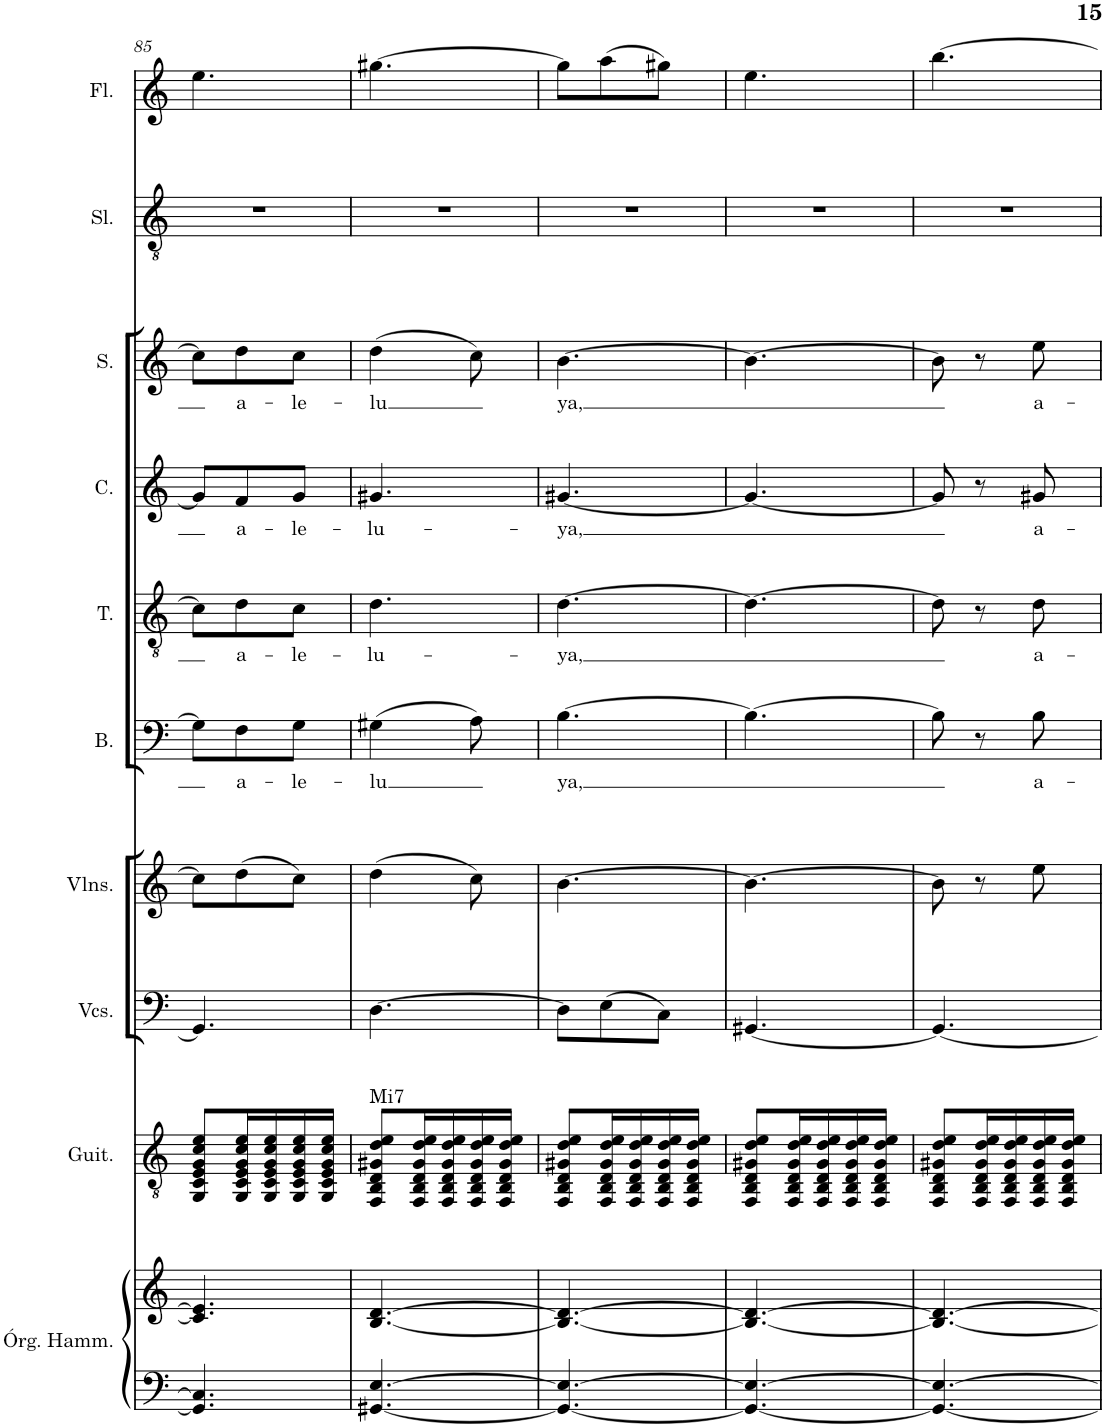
**kern	**kern	**kern	**harte	**kern	**kern	**kern	**text	**kern	**text	**kern	**text	**kern	**text	**kern	**kern
*part10	*part10	*part9	*part9	*part8	*part7	*part6	*part6	*part5	*part5	*part4	*part4	*part3	*part3	*part2	*part1
*staff11	*staff10	*staff9	*	*staff8	*staff7	*staff6	*staff6	*staff5	*staff5	*staff4	*staff4	*staff3	*staff3	*staff2	*staff1
*I"Órgano Hammond	*	*I"Guitarra	*	*I"Violonchelos	*I"Violines	*I"Bajo	*	*I"Tenor	*	*I"Contralto	*	*I"Soprano	*	*I"Solista	*I"Flauta
*I'Órg. Hamm.	*	*I'Guit.	*	*I'Vcs.	*I'Vlns.	*I'B.	*	*I'T.	*	*I'C.	*	*I'S.	*	*I'Sl.	*I'Fl.
!!LO:PB:g=z
*clefF4	*clefG2	*clefGv2	*	*clefF4	*clefG2	*clefF4	*	*clefGv2	*	*clefG2	*	*clefG2	*	*clefGv2	*clefG2
*k[]	*k[]	*k[]	*	*k[]	*k[]	*k[]	*	*k[]	*	*k[]	*	*k[]	*	*k[]	*k[]
*M3/8	*M3/8	*M3/8	*	*M3/8	*M3/8	*M3/8	*	*M3/8	*	*M3/8	*	*M3/8	*	*M3/8	*M3/8
=85	=85	=85	=85	=85	=85	=85	=85	=85	=85	=85	=85	=85	=85	=85	=85
4.GG/] 4.C/]	4.c/] 4.e/]	8GG/ 8C/ 8E/ 8G/ 8c/ 8e/L	.	4.GG/]	8cc\L]	8G\L]	.	8c\L]	.	8g/L]	.	8cc\L]	.	4.r	4.ee\
!	!	!	!	!	!	!	!LO:LY:b	!	!LO:LY:b	!	!LO:LY:b	!	!LO:LY:b	!	!
.	.	16GG/ 16C/ 16E/ 16G/ 16c/ 16e/L	.	.	(8dd\	8F\	a-	8d\	a-	8f/	a-	8dd\	a-	.	.
.	.	16GG/ 16C/ 16E/ 16G/ 16c/ 16e/	.	.	.	.	.	.	.	.	.	.	.	.	.
!	!	!	!	!	!	!	!LO:LY:b	!	!LO:LY:b	!	!LO:LY:b	!	!LO:LY:b	!	!
.	.	16GG/ 16C/ 16E/ 16G/ 16c/ 16e/	.	.	8cc\J)	8G\J	-le-	8c\J	-le-	8g/J	-le-	8cc\J	-le-	.	.
.	.	16GG/ 16C/ 16E/ 16G/ 16c/ 16e/JJ	.	.	.	.	.	.	.	.	.	.	.	.	.
=86	=86	=86	=86	=86	=86	=86	=86	=86	=86	=86	=86	=86	=86	=86	=86
!	!	!	!LO:H:kt=Mi7	!	!	!	!LO:LY:b	!	!LO:LY:b	!	!LO:LY:b	!	!LO:LY:b	!	!
[4.GG#X/ [4.E/	[4.B/ [4.d/	8FF/ 8BB/ 8D/ 8G#X/ 8d/ 8e/L	N	[4.D\	(4dd\	(4G#X\	-lu	4.d\	-lu-	4.g#X/	-lu-	(4dd\	-lu	4.r	[4.gg#X\
.	.	16FF/ 16BB/ 16D/ 16G#/ 16d/ 16e/L	.	.	.	.	.	.	.	.	.	.	.	.	.
.	.	16FF/ 16BB/ 16D/ 16G#/ 16d/ 16e/	.	.	.	.	.	.	.	.	.	.	.	.	.
.	.	16FF/ 16BB/ 16D/ 16G#/ 16d/ 16e/	.	.	8cc\)	8A\)	.	.	.	.	.	8cc\)	.	.	.
.	.	16FF/ 16BB/ 16D/ 16G#/ 16d/ 16e/JJ	.	.	.	.	.	.	.	.	.	.	.	.	.
=87	=87	=87	=87	=87	=87	=87	=87	=87	=87	=87	=87	=87	=87	=87	=87
!	!	!	!	!	!	!	!LO:LY:b	!	!LO:LY:b	!	!LO:LY:b	!	!LO:LY:b	!	!
4.GG#/_ 4.E/_	4.B/_ 4.d/_	8FF/ 8BB/ 8D/ 8G#X/ 8d/ 8e/L	.	8D\L]	[4.b\	[4.B\	ya,	[4.d\	-ya,	[4.g#X/	-ya,	[4.b\	ya,	4.r	8gg#\L]
.	.	16FF/ 16BB/ 16D/ 16G#/ 16d/ 16e/L	.	(8E\	.	.	.	.	.	.	.	.	.	.	(8aa\
.	.	16FF/ 16BB/ 16D/ 16G#/ 16d/ 16e/	.	.	.	.	.	.	.	.	.	.	.	.	.
.	.	16FF/ 16BB/ 16D/ 16G#/ 16d/ 16e/	.	8C\J)	.	.	.	.	.	.	.	.	.	.	8gg#X\J)
.	.	16FF/ 16BB/ 16D/ 16G#/ 16d/ 16e/JJ	.	.	.	.	.	.	.	.	.	.	.	.	.
=88	=88	=88	=88	=88	=88	=88	=88	=88	=88	=88	=88	=88	=88	=88	=88
4.GG#/_ 4.E/_	4.B/_ 4.d/_	8FF/ 8BB/ 8D/ 8G#X/ 8d/ 8e/L	.	[4.GG#X/	4.b\_	4.B\_	.	4.d\_	.	4.g#/_	.	4.b\_	.	4.r	4.ee\
.	.	16FF/ 16BB/ 16D/ 16G#/ 16d/ 16e/L	.	.	.	.	.	.	.	.	.	.	.	.	.
.	.	16FF/ 16BB/ 16D/ 16G#/ 16d/ 16e/	.	.	.	.	.	.	.	.	.	.	.	.	.
.	.	16FF/ 16BB/ 16D/ 16G#/ 16d/ 16e/	.	.	.	.	.	.	.	.	.	.	.	.	.
.	.	16FF/ 16BB/ 16D/ 16G#/ 16d/ 16e/JJ	.	.	.	.	.	.	.	.	.	.	.	.	.
=89	=89	=89	=89	=89	=89	=89	=89	=89	=89	=89	=89	=89	=89	=89	=89
4.GG#/_ 4.E/_	4.B/_ 4.d/_	8FF/ 8BB/ 8D/ 8G#X/ 8d/ 8e/L	.	4.GG#/_	8b\]	8B\]	.	8d\]	.	8g#/]	.	8b\]	.	4.r	[4.bb\
.	.	16FF/ 16BB/ 16D/ 16G#/ 16d/ 16e/L	.	.	8r	8r	.	8r	.	8r	.	8r	.	.	.
.	.	16FF/ 16BB/ 16D/ 16G#/ 16d/ 16e/	.	.	.	.	.	.	.	.	.	.	.	.	.
!	!	!	!	!	!	!	!LO:LY:b	!	!LO:LY:b	!	!LO:LY:b	!	!LO:LY:b	!	!
.	.	16FF/ 16BB/ 16D/ 16G#/ 16d/ 16e/	.	.	8ee\	8B\	a-	8d\	a-	8g#X/	a-	8ee\	a-	.	.
.	.	16FF/ 16BB/ 16D/ 16G#/ 16d/ 16e/JJ	.	.	.	.	.	.	.	.	.	.	.	.	.
=	=	=	=	=	=	=	=	=	=	=	=	=	=	=	=
*-	*-	*-	*-	*-	*-	*-	*-	*-	*-	*-	*-	*-	*-	*-	*-
